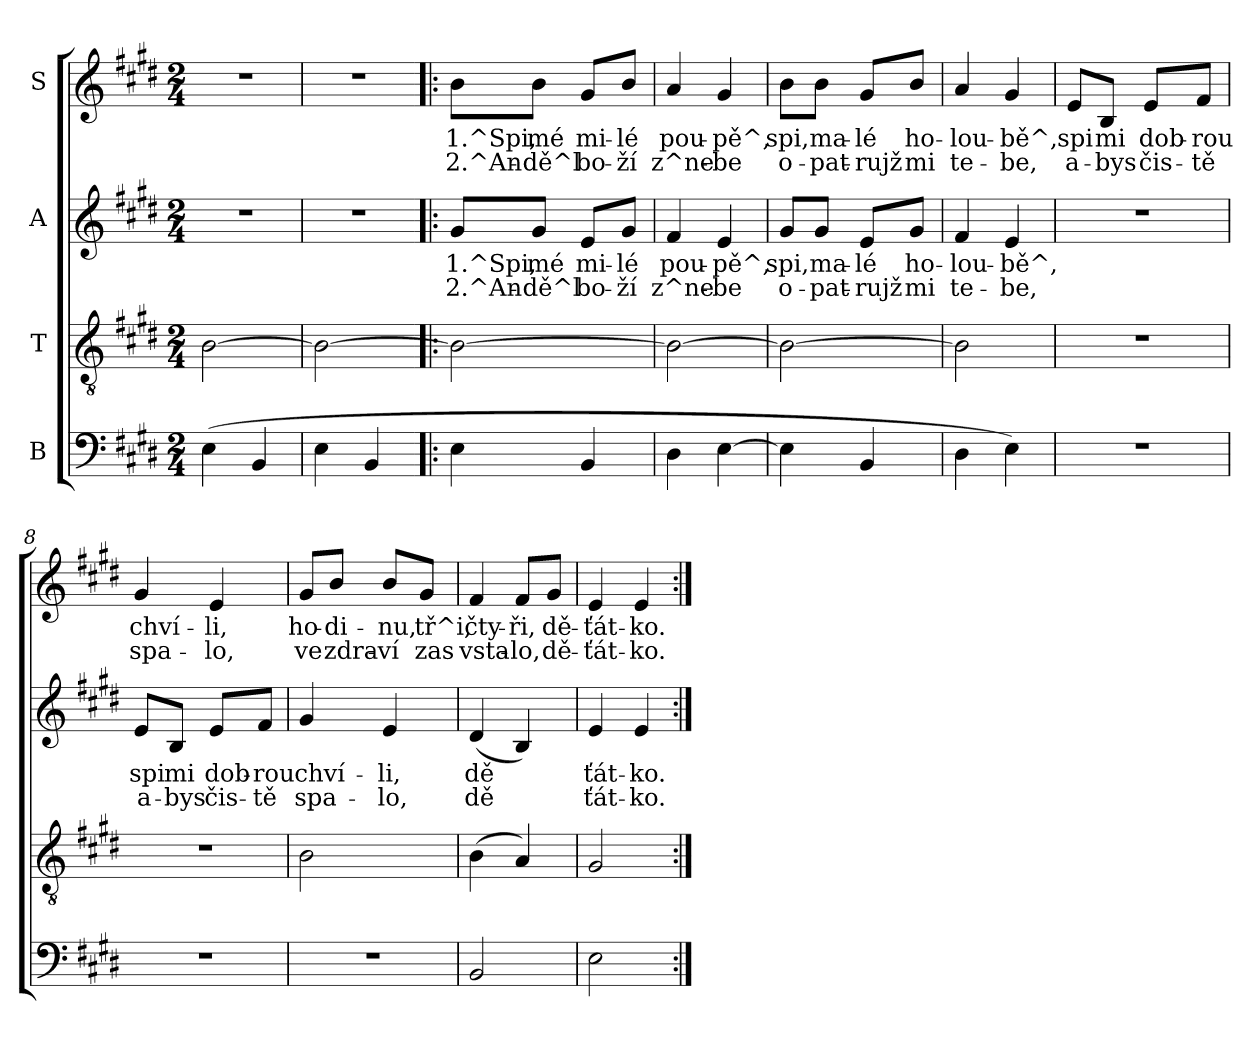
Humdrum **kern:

**kern	**kern	**kern	**text	**text	**kern	**text	**text
*part4	*part3	*part2	*part2	*part2	*part1	*part1	*part1
*staff4	*staff3	*staff2	*staff2	*staff2	*staff1	*staff1	*staff1
*I"B	*I"T	*I"A	*	*	*I"S	*	*
!!LO:PB:g=z
*stria5	*stria5	*stria5	*	*	*stria5	*	*
*clefF4	*clefGv2	*clefG2	*	*	*clefG2	*	*
*k[f#c#g#d#]	*k[f#c#g#d#]	*k[f#c#g#d#]	*	*	*k[f#c#g#d#]	*	*
*E:	*E:	*E:	*	*	*E:	*	*
*M2/4	*M2/4	*M2/4	*	*	*M2/4	*	*
=1	=1	=1	=1	=1	=1	=1	=1
(>4E\	[>2B\	2r	.	.	2r	.	.
4BB/	.	.	.	.	.	.	.
=2	=2	=2	=2	=2	=2	=2	=2
4E\	2B\_>	2r	.	.	2r	.	.
4BB/	.	.	.	.	.	.	.
=3!|:	=3!|:	=3!|:	=3!|:	=3!|:	=3!|:	=3!|:	=3!|:
!	!	!	!LO:LY:b:rj	!LO:LY:b:rj	!	!LO:LY:b:rj	!LO:LY:b:rj
4E\	2B\_>	8g#/L	1.^Spi,	2.^An-	8b\L	1.^Spi,	2.^An-
!	!	!	!LO:LY:b:rj	!LO:LY:b:rj	!	!LO:LY:b:rj	!LO:LY:b:rj
.	.	8g#/J	-mé	dě^l	8b\J	-mé	dě^l
!	!	!	!LO:LY:b:rj	!LO:LY:b:rj	!	!LO:LY:b:rj	!LO:LY:b:rj
4BB/	.	8e/L	mi-	-bo-	8g#/L	mi-	-bo-
!	!	!	!LO:LY:b:rj	!LO:LY:b:rj	!	!LO:LY:b:rj	!LO:LY:b:rj
.	.	8g#/J	-lé	ží	8b/J	-lé	ží
=4	=4	=4	=4	=4	=4	=4	=4
!	!	!	!LO:LY:b:rj	!LO:LY:b:rj	!	!LO:LY:b:rj	!LO:LY:b:rj
4D#\	2B\_>	4f#/	pou-	-z^ne-	4a/	pou-	-z^ne-
!	!	!	!LO:LY:b:rj	!LO:LY:b:rj	!	!LO:LY:b:rj	!LO:LY:b:rj
[>4E\	.	4e/	-pě^,	be	4g#/	-pě^,	be
=5	=5	=5	=5	=5	=5	=5	=5
!	!	!	!LO:LY:b:rj	!LO:LY:b:rj	!	!LO:LY:b:rj	!LO:LY:b:rj
4E\]	2B\_>	8g#/L	spi,	o-	8b\L	spi,	o-
!	!	!	!LO:LY:b:rj	!LO:LY:b:rj	!	!LO:LY:b:rj	!LO:LY:b:rj
.	.	8g#/J	-ma-	-pat-	8b\J	-ma-	-pat-
!	!	!	!LO:LY:b:rj	!LO:LY:b:rj	!	!LO:LY:b:rj	!LO:LY:b:rj
4BB/	.	8e/L	-lé	rujž	8g#/L	-lé	rujž
!	!	!	!LO:LY:b:rj	!LO:LY:b:rj	!	!LO:LY:b:rj	!LO:LY:b:rj
.	.	8g#/J	ho-	-mi	8b/J	ho-	-mi
=6	=6	=6	=6	=6	=6	=6	=6
!	!	!	!LO:LY:b:rj	!LO:LY:b:rj	!	!LO:LY:b:rj	!LO:LY:b:rj
4D#\	2B\]	4f#/	lou-	-te-	4a/	lou-	-te-
!	!	!	!LO:LY:b:rj	!LO:LY:b:rj	!	!LO:LY:b:rj	!LO:LY:b:rj
4E\)	.	4e/	-bě^,	be,	4g#/	-bě^,	be,
!!LO:LB:g=z
=7	=7	=7	=7	=7	=7	=7	=7
!	!	!	!	!	!	!LO:LY:b:rj	!LO:LY:b:rj
2r	2r	2r	.	.	8e/L	spi	a-
!	!	!	!	!	!	!LO:LY:b:rj	!LO:LY:b:rj
.	.	.	.	.	8B/J	-mi	bys
!	!	!	!	!	!	!LO:LY:b:rj	!LO:LY:b:rj
.	.	.	.	.	8e/L	dob-	-čis-
!	!	!	!	!	!	!LO:LY:b:rj	!LO:LY:b:rj
.	.	.	.	.	8f#/J	-rou	tě
=8	=8	=8	=8	=8	=8	=8	=8
!	!	!	!LO:LY:b:rj	!LO:LY:b:rj	!	!LO:LY:b:rj	!LO:LY:b:rj
2r	2r	8e/L	spi	a-	4g#/	chví-	-spa-
!	!	!	!LO:LY:b:rj	!LO:LY:b:rj	!	!	!
.	.	8B/J	-mi	bys	.	.	.
!	!	!	!LO:LY:b:rj	!LO:LY:b:rj	!	!LO:LY:b:rj	!LO:LY:b:rj
.	.	8e/L	dob-	-čis-	4e/	-li,	lo,
!	!	!	!LO:LY:b:rj	!LO:LY:b:rj	!	!	!
.	.	8f#/J	-rou	tě	.	.	.
=9	=9	=9	=9	=9	=9	=9	=9
!	!	!	!LO:LY:b:rj	!LO:LY:b:rj	!	!LO:LY:b:rj	!LO:LY:b:rj
2r	2B\	4g#/	chví-	-spa-	8g#/L	ho-	-ve
!	!	!	!	!	!	!LO:LY:b:rj	!LO:LY:b:rj
.	.	.	.	.	8b/J	di-	-zdra-
!	!	!	!LO:LY:b:rj	!LO:LY:b:rj	!	!LO:LY:b:rj	!LO:LY:b:rj
.	.	4e/	-li,	lo,	8b/L	-nu,	ví
!	!	!	!	!	!	!LO:LY:b:rj	!LO:LY:b:rj
.	.	.	.	.	8g#/J	tř^i,	zas
=10	=10	=10	=10	=10	=10	=10	=10
!	!	!	!LO:LY:b:rj	!LO:LY:b:rj	!	!LO:LY:b:rj	!LO:LY:b:rj
2BB/	(>4B\	(<4d#/	dě-	-dě-	4f#/	čty-	-vsta-
!	!	!	!LO:LY:b:rj	!LO:LY:b:rj	!	!LO:LY:b:rj	!LO:LY:b:rj
.	4A/)	4B/)	--	--	8f#/L	-ři,	lo,
!	!	!	!	!	!	!LO:LY:b:rj	!LO:LY:b:rj
.	.	.	.	.	8g#/J	dě-	-dě-
=11	=11	=11	=11	=11	=11	=11	=11
!	!	!	!LO:LY:b:rj	!LO:LY:b:rj	!	!LO:LY:b:rj	!LO:LY:b:rj
2E\	2G#/	4e/	-ťát-	-ťát-	4e/	-ťát-	-ťát-
!	!	!	!LO:LY:b:rj	!LO:LY:b:rj	!	!LO:LY:b:rj	!LO:LY:b:rj
.	.	4e/	-ko.	ko.	4e/	-ko.	ko.
=:|!	=:|!	=:|!	=:|!	=:|!	=:|!	=:|!	=:|!
*-	*-	*-	*-	*-	*-	*-	*-
